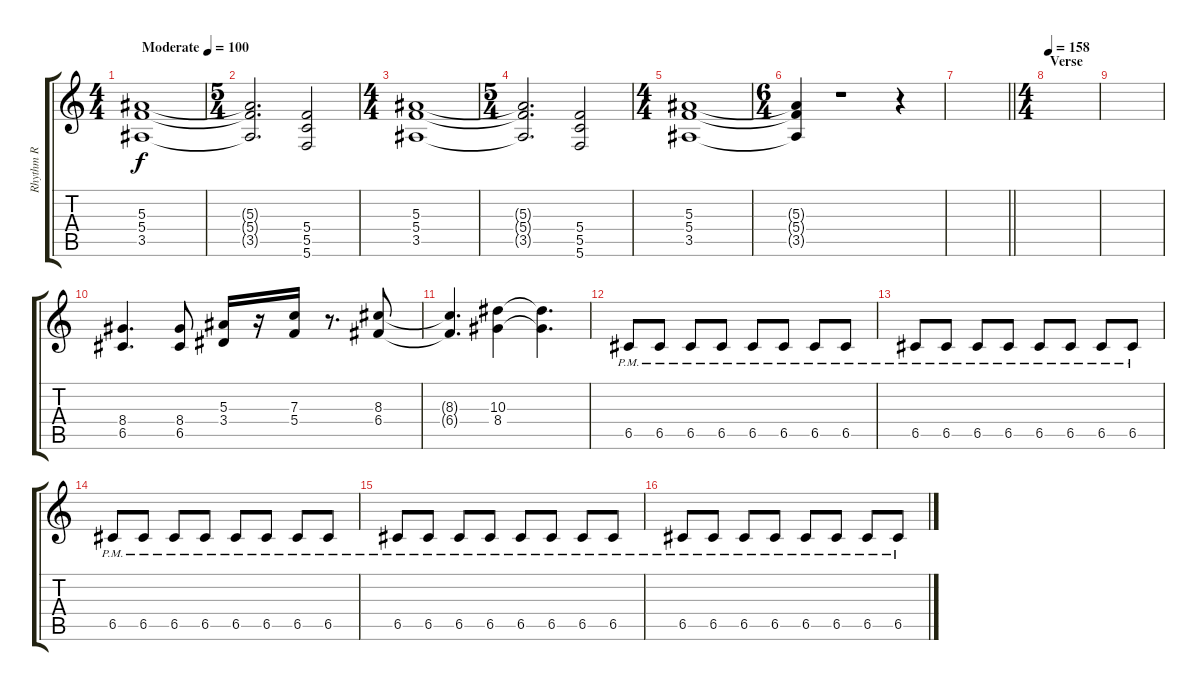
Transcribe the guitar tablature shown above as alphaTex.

\track ("Rhythm R" "Rhythm R") {instrument distortionguitar}
\staff {score tabs}
\tuning (D4 A3 F3 C3 G2 C2) {hide}
\ts (4 4)
\tempo (100 "Moderate")
\clef g2
\ks c
(5.3 5.4 3.5).1{dy f instrument distortionguitar} |
\ts (5 4)
(5.3{t} 5.4{t} 3.5{t}).2{d} (5.4 5.5 5.6).2 |
\ts (4 4)
(5.3 5.4 3.5).1 |
\ts (5 4)
(5.3{t} 5.4{t} 3.5{t}).2{d} (5.4 5.5 5.6).2 |
\ts (4 4)
(5.3 5.4 3.5).1{volume 3} |
\ts (6 4)
(5.3{t} 5.4{t} 3.5{t}).4 r.1 r.4 |
\barLineRight lightlight
|
\ts (4 4)
\section ("" "Verse")
\tempo 158
|
|
(8.4 6.5).4{d} (8.4 6.5).8 (5.3 3.4).16 r.16 (7.3 5.4).16 r.8{d} (8.3 6.4).8 |
(8.3{t} 6.4{t}).4{d} (10.3 8.4).4 (10.3{t} 8.4{t}).4{d} |
6.5{pm}.8 6.5{pm}.8 6.5{pm}.8 6.5{pm}.8 6.5{pm}.8 6.5{pm}.8 6.5{pm}.8 6.5{pm}.8 |
6.5{pm}.8 6.5{pm}.8 6.5{pm}.8 6.5{pm}.8 6.5{pm}.8 6.5{pm}.8 6.5{pm}.8 6.5{pm}.8 |
6.5{pm}.8 6.5{pm}.8 6.5{pm}.8 6.5{pm}.8 6.5{pm}.8 6.5{pm}.8 6.5{pm}.8 6.5{pm}.8 |
6.5{pm}.8 6.5{pm}.8 6.5{pm}.8 6.5{pm}.8 6.5{pm}.8 6.5{pm}.8 6.5{pm}.8 6.5{pm}.8 |
6.5{pm}.8 6.5{pm}.8 6.5{pm}.8 6.5{pm}.8 6.5{pm}.8 6.5{pm}.8 6.5{pm}.8 6.5{pm}.8
